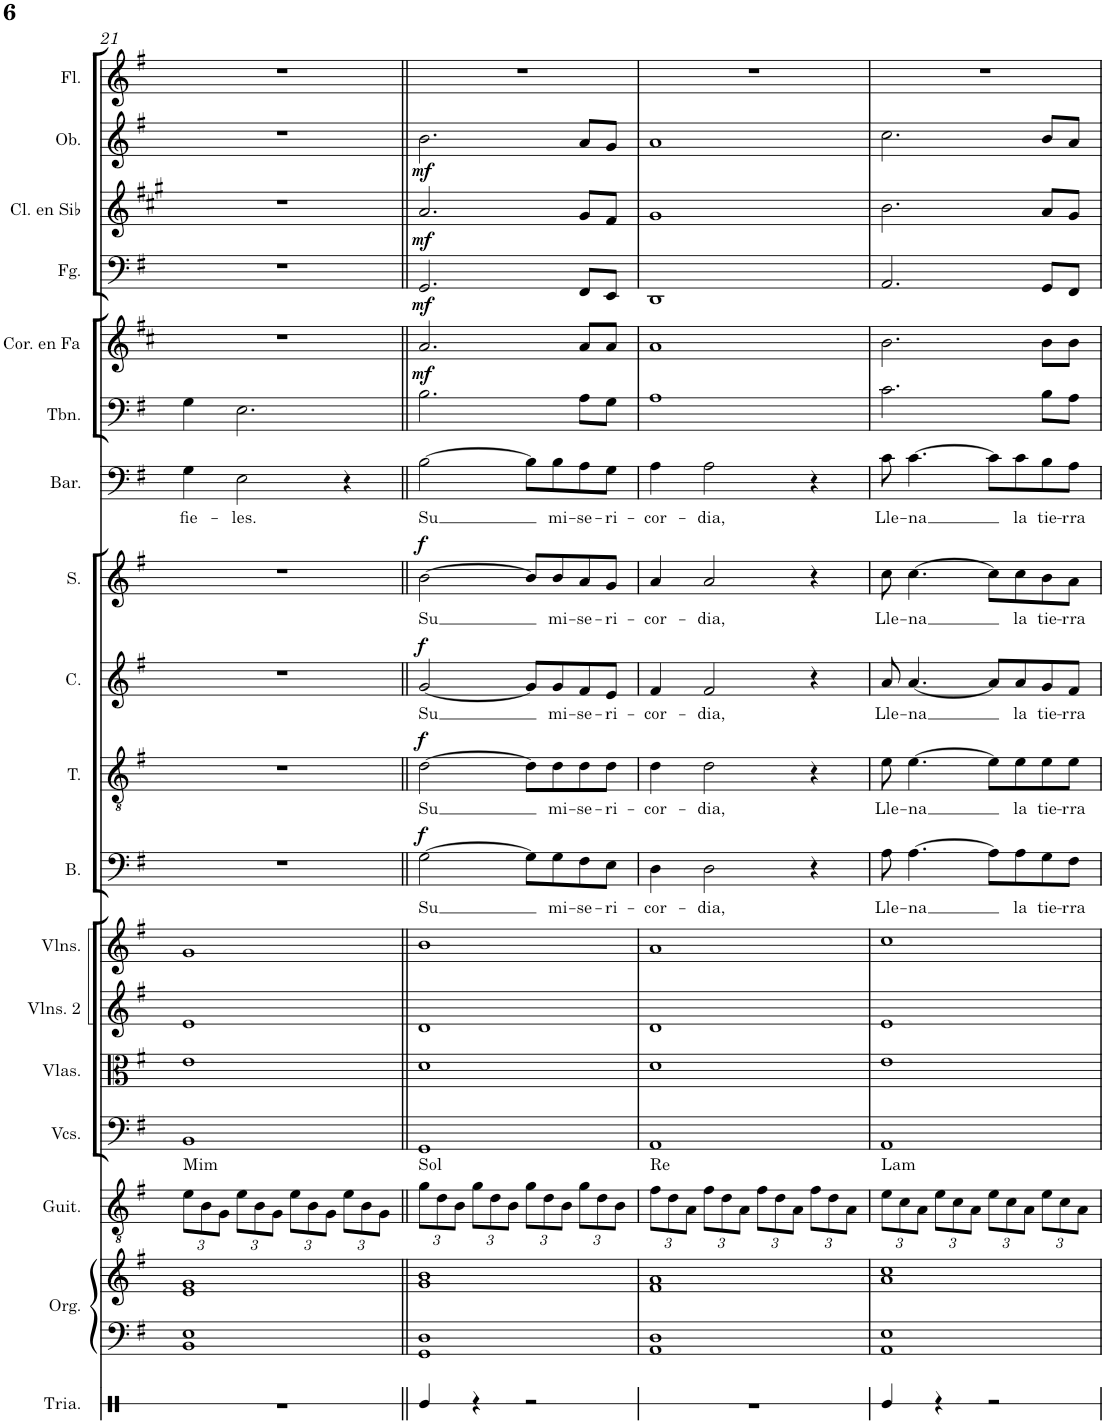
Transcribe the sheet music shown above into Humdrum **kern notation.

**kern	**kern	**kern	**kern	**harte	**kern	**kern	**kern	**kern	**kern	**text	**dynam	**kern	**text	**dynam	**kern	**text	**dynam	**kern	**text	**dynam	**kern	**text	**kern	**kern	**dynam	**kern	**dynam	**kern	**dynam	**kern	**dynam	**kern
*part18	*part17	*part17	*part16	*part16	*part15	*part14	*part13	*part12	*part11	*part11	*part11	*part10	*part10	*part10	*part9	*part9	*part9	*part8	*part8	*part8	*part7	*part7	*part6	*part5	*part5	*part4	*part4	*part3	*part3	*part2	*part2	*part1
*staff19	*staff18	*staff17	*staff16	*	*staff15	*staff14	*staff13	*staff12	*staff11	*staff11	*staff11	*staff10	*staff10	*staff10	*staff9	*staff9	*staff9	*staff8	*staff8	*staff8	*staff7	*staff7	*staff6	*staff5	*staff5	*staff4	*staff4	*staff3	*staff3	*staff2	*staff2	*staff1
*I"Triángulo	*I"Órgano	*	*I"Guitarra	*	*I"Violonchelos	*I"Violas	*I"Violines 2	*I"Violines 1	*I"Bajo	*	*	*I"Tenor	*	*	*I"Contralto	*	*	*I"Soprano	*	*	*I"Barítono	*	*I"Trombón	*I"Trompa en Fa	*	*I"Fagot	*	*I"Clarinete en Sib	*	*I"Oboe	*	*I"Flauta
*	*	*	*I'Guit.	*	*I'Vcs.	*I'Vlas.	*I'Vlns. 2	*I'Vlns. 1	*I'B.	*	*	*I'T.	*	*	*I'C.	*	*	*I'S.	*	*	*I'Bar.	*	*I'Tbn.	*	*	*I'Fg.	*	*I'Cl. en Sib	*	*I'Ob.	*	*I'Fl.
!!LO:PB:g=z
*clefX	*clefF4	*clefG2	*clefGv2	*	*clefF4	*clefC3	*clefG2	*clefG2	*clefF4	*	*	*clefGv2	*	*	*clefG2	*	*	*clefG2	*	*	*clefF4	*	*clefF4	*clefG2	*	*clefF4	*	*clefG2	*	*clefG2	*	*clefG2
*	*	*	*	*	*	*	*	*	*	*	*	*	*	*	*	*	*	*	*	*	*	*	*	*Trd4c7	*	*	*	*Trd1c2	*	*	*	*
*k[]	*k[f#]	*k[f#]	*k[f#]	*	*k[f#]	*k[f#]	*k[f#]	*k[f#]	*k[f#]	*	*	*k[f#]	*	*	*k[f#]	*	*	*k[f#]	*	*	*k[f#]	*	*k[f#]	*k[f#c#]	*	*k[f#]	*	*k[f#c#g#]	*	*k[f#]	*	*k[f#]
*M4/4	*M4/4	*M4/4	*M4/4	*	*M4/4	*M4/4	*M4/4	*M4/4	*M4/4	*	*	*M4/4	*	*	*M4/4	*	*	*M4/4	*	*	*M4/4	*	*M4/4	*M4/4	*	*M4/4	*	*M4/4	*	*M4/4	*	*M4/4
*	*	*	*Xbrackettup	*	*	*	*	*	*	*	*	*	*	*	*	*	*	*	*	*	*	*	*	*	*	*	*	*	*	*	*	*
=21	=21	=21	=21	=21	=21	=21	=21	=21	=21	=21	=21	=21	=21	=21	=21	=21	=21	=21	=21	=21	=21	=21	=21	=21	=21	=21	=21	=21	=21	=21	=21	=21
!	!	!	!	!LO:H:kt=Mim	!	!	!	!	!	!	!	!	!	!	!	!	!	!	!	!	!	!LO:LY:b	!	!	!	!	!	!	!	!	!	!
1r	1BB 1E	1e 1g	12e\L	N	1BB	1e	1e	1g	1r	.	.	1r	.	.	1r	.	.	1r	.	.	4G\	fie-	4G\	1r	.	1r	.	1r	.	1r	.	1r
.	.	.	12B\	.	.	.	.	.	.	.	.	.	.	.	.	.	.	.	.	.	.	.	.	.	.	.	.	.	.	.	.	.
.	.	.	12G\J	.	.	.	.	.	.	.	.	.	.	.	.	.	.	.	.	.	.	.	.	.	.	.	.	.	.	.	.	.
!	!	!	!	!	!	!	!	!	!	!	!	!	!	!	!	!	!	!	!	!	!	!LO:LY:b	!	!	!	!	!	!	!	!	!	!
.	.	.	12e\L	.	.	.	.	.	.	.	.	.	.	.	.	.	.	.	.	.	2E\	-les.	2.E\	.	.	.	.	.	.	.	.	.
.	.	.	12B\	.	.	.	.	.	.	.	.	.	.	.	.	.	.	.	.	.	.	.	.	.	.	.	.	.	.	.	.	.
.	.	.	12G\J	.	.	.	.	.	.	.	.	.	.	.	.	.	.	.	.	.	.	.	.	.	.	.	.	.	.	.	.	.
.	.	.	12e\L	.	.	.	.	.	.	.	.	.	.	.	.	.	.	.	.	.	.	.	.	.	.	.	.	.	.	.	.	.
.	.	.	12B\	.	.	.	.	.	.	.	.	.	.	.	.	.	.	.	.	.	.	.	.	.	.	.	.	.	.	.	.	.
.	.	.	12G\J	.	.	.	.	.	.	.	.	.	.	.	.	.	.	.	.	.	.	.	.	.	.	.	.	.	.	.	.	.
.	.	.	12e\L	.	.	.	.	.	.	.	.	.	.	.	.	.	.	.	.	.	4r	.	.	.	.	.	.	.	.	.	.	.
.	.	.	12B\	.	.	.	.	.	.	.	.	.	.	.	.	.	.	.	.	.	.	.	.	.	.	.	.	.	.	.	.	.
.	.	.	12G\J	.	.	.	.	.	.	.	.	.	.	.	.	.	.	.	.	.	.	.	.	.	.	.	.	.	.	.	.	.
=22||	=22||	=22||	=22||	=22||	=22||	=22||	=22||	=22||	=22||	=22||	=22||	=22||	=22||	=22||	=22||	=22||	=22||	=22||	=22||	=22||	=22||	=22||	=22||	=22||	=22||	=22||	=22||	=22||	=22||	=22||	=22||	=22||
!	!	!	!	!LO:H:kt=Sol	!	!	!	!	!	!LO:LY:b	!LO:DY:a	!	!LO:LY:b	!LO:DY:a	!	!LO:LY:b	!LO:DY:a	!	!LO:LY:b	!LO:DY:a	!	!LO:LY:b	!	!	!LO:DY:b	!	!LO:DY:b	!	!LO:DY:b	!	!LO:DY:b	!
4Re/	1GG 1D	1g 1b	12g\L	N	1GG	1d	1d	1b	[2G\	Su	f	[2d\	Su	f	[2g/	Su	f	[2b\	Su	f	[2B\	Su	2.B\	2.a/	mf	2.GG/	mf	2.a/	mf	2.b\	mf	1r
.	.	.	12d\	.	.	.	.	.	.	.	.	.	.	.	.	.	.	.	.	.	.	.	.	.	.	.	.	.	.	.	.	.
.	.	.	12B\J	.	.	.	.	.	.	.	.	.	.	.	.	.	.	.	.	.	.	.	.	.	.	.	.	.	.	.	.	.
4r	.	.	12g\L	.	.	.	.	.	.	.	.	.	.	.	.	.	.	.	.	.	.	.	.	.	.	.	.	.	.	.	.	.
.	.	.	12d\	.	.	.	.	.	.	.	.	.	.	.	.	.	.	.	.	.	.	.	.	.	.	.	.	.	.	.	.	.
.	.	.	12B\J	.	.	.	.	.	.	.	.	.	.	.	.	.	.	.	.	.	.	.	.	.	.	.	.	.	.	.	.	.
2r	.	.	12g\L	.	.	.	.	.	8G\L]	.	.	8d\L]	.	.	8g/L]	.	.	8b/L]	.	.	8B\L]	.	.	.	.	.	.	.	.	.	.	.
.	.	.	12d\	.	.	.	.	.	.	.	.	.	.	.	.	.	.	.	.	.	.	.	.	.	.	.	.	.	.	.	.	.
!	!	!	!	!	!	!	!	!	!	!LO:LY:b	!	!	!LO:LY:b	!	!	!LO:LY:b	!	!	!LO:LY:b	!	!	!LO:LY:b	!	!	!	!	!	!	!	!	!	!
.	.	.	.	.	.	.	.	.	8G\	mi-	.	8d\	mi-	.	8g/	mi-	.	8b/	mi-	.	8B\	mi-	.	.	.	.	.	.	.	.	.	.
.	.	.	12B\J	.	.	.	.	.	.	.	.	.	.	.	.	.	.	.	.	.	.	.	.	.	.	.	.	.	.	.	.	.
!	!	!	!	!	!	!	!	!	!	!LO:LY:b	!	!	!LO:LY:b	!	!	!LO:LY:b	!	!	!LO:LY:b	!	!	!LO:LY:b	!	!	!	!	!	!	!	!	!	!
.	.	.	12g\L	.	.	.	.	.	8F#\	-se-	.	8d\	-se-	.	8f#/	-se-	.	8a/	-se-	.	8A\	-se-	8A\L	8a/L	.	8FF#/L	.	8g#/L	.	8a/L	.	.
.	.	.	12d\	.	.	.	.	.	.	.	.	.	.	.	.	.	.	.	.	.	.	.	.	.	.	.	.	.	.	.	.	.
!	!	!	!	!	!	!	!	!	!	!LO:LY:b	!	!	!LO:LY:b	!	!	!LO:LY:b	!	!	!LO:LY:b	!	!	!LO:LY:b	!	!	!	!	!	!	!	!	!	!
.	.	.	.	.	.	.	.	.	8E\J	-ri-	.	8d\J	-ri-	.	8e/J	-ri-	.	8g/J	-ri-	.	8G\J	-ri-	8G\J	8a/J	.	8EE/J	.	8f#/J	.	8g/J	.	.
.	.	.	12B\J	.	.	.	.	.	.	.	.	.	.	.	.	.	.	.	.	.	.	.	.	.	.	.	.	.	.	.	.	.
=23	=23	=23	=23	=23	=23	=23	=23	=23	=23	=23	=23	=23	=23	=23	=23	=23	=23	=23	=23	=23	=23	=23	=23	=23	=23	=23	=23	=23	=23	=23	=23	=23
!	!	!	!	!LO:H:kt=Re	!	!	!	!	!	!LO:LY:b	!	!	!LO:LY:b	!	!	!LO:LY:b	!	!	!LO:LY:b	!	!	!LO:LY:b	!	!	!	!	!	!	!	!	!	!
1r	1AA 1D	1f# 1a	12f#\L	N	1AA	1d	1d	1a	4D\	-cor-	.	4d\	-cor-	.	4f#/	-cor-	.	4a/	-cor-	.	4A\	-cor-	1A	1a	.	1DD	.	1g#	.	1a	.	1r
.	.	.	12d\	.	.	.	.	.	.	.	.	.	.	.	.	.	.	.	.	.	.	.	.	.	.	.	.	.	.	.	.	.
.	.	.	12A\J	.	.	.	.	.	.	.	.	.	.	.	.	.	.	.	.	.	.	.	.	.	.	.	.	.	.	.	.	.
!	!	!	!	!	!	!	!	!	!	!LO:LY:b	!	!	!LO:LY:b	!	!	!LO:LY:b	!	!	!LO:LY:b	!	!	!LO:LY:b	!	!	!	!	!	!	!	!	!	!
.	.	.	12f#\L	.	.	.	.	.	2D\	-dia,	.	2d\	-dia,	.	2f#/	-dia,	.	2a/	-dia,	.	2A\	-dia,	.	.	.	.	.	.	.	.	.	.
.	.	.	12d\	.	.	.	.	.	.	.	.	.	.	.	.	.	.	.	.	.	.	.	.	.	.	.	.	.	.	.	.	.
.	.	.	12A\J	.	.	.	.	.	.	.	.	.	.	.	.	.	.	.	.	.	.	.	.	.	.	.	.	.	.	.	.	.
.	.	.	12f#\L	.	.	.	.	.	.	.	.	.	.	.	.	.	.	.	.	.	.	.	.	.	.	.	.	.	.	.	.	.
.	.	.	12d\	.	.	.	.	.	.	.	.	.	.	.	.	.	.	.	.	.	.	.	.	.	.	.	.	.	.	.	.	.
.	.	.	12A\J	.	.	.	.	.	.	.	.	.	.	.	.	.	.	.	.	.	.	.	.	.	.	.	.	.	.	.	.	.
.	.	.	12f#\L	.	.	.	.	.	4r	.	.	4r	.	.	4r	.	.	4r	.	.	4r	.	.	.	.	.	.	.	.	.	.	.
.	.	.	12d\	.	.	.	.	.	.	.	.	.	.	.	.	.	.	.	.	.	.	.	.	.	.	.	.	.	.	.	.	.
.	.	.	12A\J	.	.	.	.	.	.	.	.	.	.	.	.	.	.	.	.	.	.	.	.	.	.	.	.	.	.	.	.	.
=24	=24	=24	=24	=24	=24	=24	=24	=24	=24	=24	=24	=24	=24	=24	=24	=24	=24	=24	=24	=24	=24	=24	=24	=24	=24	=24	=24	=24	=24	=24	=24	=24
!	!	!	!	!LO:H:kt=Lam	!	!	!	!	!	!LO:LY:b	!	!	!LO:LY:b	!	!	!LO:LY:b	!	!	!LO:LY:b	!	!	!LO:LY:b	!	!	!	!	!	!	!	!	!	!
4Re/	1AA 1E	1a 1cc	12e\L	N	1AA	1e	1e	1cc	8A\	Lle-	.	8e\	Lle-	.	8a/	Lle-	.	8cc\	Lle-	.	8c\	Lle-	2.c\	2.b\	.	2.AA/	.	2.b\	.	2.cc\	.	1r
.	.	.	12c\	.	.	.	.	.	.	.	.	.	.	.	.	.	.	.	.	.	.	.	.	.	.	.	.	.	.	.	.	.
!	!	!	!	!	!	!	!	!	!	!LO:LY:b	!	!	!LO:LY:b	!	!	!LO:LY:b	!	!	!LO:LY:b	!	!	!LO:LY:b	!	!	!	!	!	!	!	!	!	!
.	.	.	.	.	.	.	.	.	[4.A\	-na	.	[4.e\	-na	.	[4.a/	-na	.	[4.cc\	-na	.	[4.c\	-na	.	.	.	.	.	.	.	.	.	.
.	.	.	12A\J	.	.	.	.	.	.	.	.	.	.	.	.	.	.	.	.	.	.	.	.	.	.	.	.	.	.	.	.	.
4r	.	.	12e\L	.	.	.	.	.	.	.	.	.	.	.	.	.	.	.	.	.	.	.	.	.	.	.	.	.	.	.	.	.
.	.	.	12c\	.	.	.	.	.	.	.	.	.	.	.	.	.	.	.	.	.	.	.	.	.	.	.	.	.	.	.	.	.
.	.	.	12A\J	.	.	.	.	.	.	.	.	.	.	.	.	.	.	.	.	.	.	.	.	.	.	.	.	.	.	.	.	.
2r	.	.	12e\L	.	.	.	.	.	8A\L]	.	.	8e\L]	.	.	8a/L]	.	.	8cc\L]	.	.	8c\L]	.	.	.	.	.	.	.	.	.	.	.
.	.	.	12c\	.	.	.	.	.	.	.	.	.	.	.	.	.	.	.	.	.	.	.	.	.	.	.	.	.	.	.	.	.
!	!	!	!	!	!	!	!	!	!	!LO:LY:b	!	!	!LO:LY:b	!	!	!LO:LY:b	!	!	!LO:LY:b	!	!	!LO:LY:b	!	!	!	!	!	!	!	!	!	!
.	.	.	.	.	.	.	.	.	8A\	la	.	8e\	la	.	8a/	la	.	8cc\	la	.	8c\	la	.	.	.	.	.	.	.	.	.	.
.	.	.	12A\J	.	.	.	.	.	.	.	.	.	.	.	.	.	.	.	.	.	.	.	.	.	.	.	.	.	.	.	.	.
!	!	!	!	!	!	!	!	!	!	!LO:LY:b	!	!	!LO:LY:b	!	!	!LO:LY:b	!	!	!LO:LY:b	!	!	!LO:LY:b	!	!	!	!	!	!	!	!	!	!
.	.	.	12e\L	.	.	.	.	.	8G\	tie-	.	8e\	tie-	.	8g/	tie-	.	8b\	tie-	.	8B\	tie-	8B\L	8b\L	.	8GG/L	.	8a/L	.	8b/L	.	.
.	.	.	12c\	.	.	.	.	.	.	.	.	.	.	.	.	.	.	.	.	.	.	.	.	.	.	.	.	.	.	.	.	.
!	!	!	!	!	!	!	!	!	!	!LO:LY:b	!	!	!LO:LY:b	!	!	!LO:LY:b	!	!	!LO:LY:b	!	!	!LO:LY:b	!	!	!	!	!	!	!	!	!	!
.	.	.	.	.	.	.	.	.	8F#\J	-rra	.	8e\J	-rra	.	8f#/J	-rra	.	8a\J	-rra	.	8A\J	-rra	8A\J	8b\J	.	8FF#/J	.	8g#/J	.	8a/J	.	.
.	.	.	12A\J	.	.	.	.	.	.	.	.	.	.	.	.	.	.	.	.	.	.	.	.	.	.	.	.	.	.	.	.	.
=	=	=	=	=	=	=	=	=	=	=	=	=	=	=	=	=	=	=	=	=	=	=	=	=	=	=	=	=	=	=	=	=
*-	*-	*-	*-	*-	*-	*-	*-	*-	*-	*-	*-	*-	*-	*-	*-	*-	*-	*-	*-	*-	*-	*-	*-	*-	*-	*-	*-	*-	*-	*-	*-	*-
